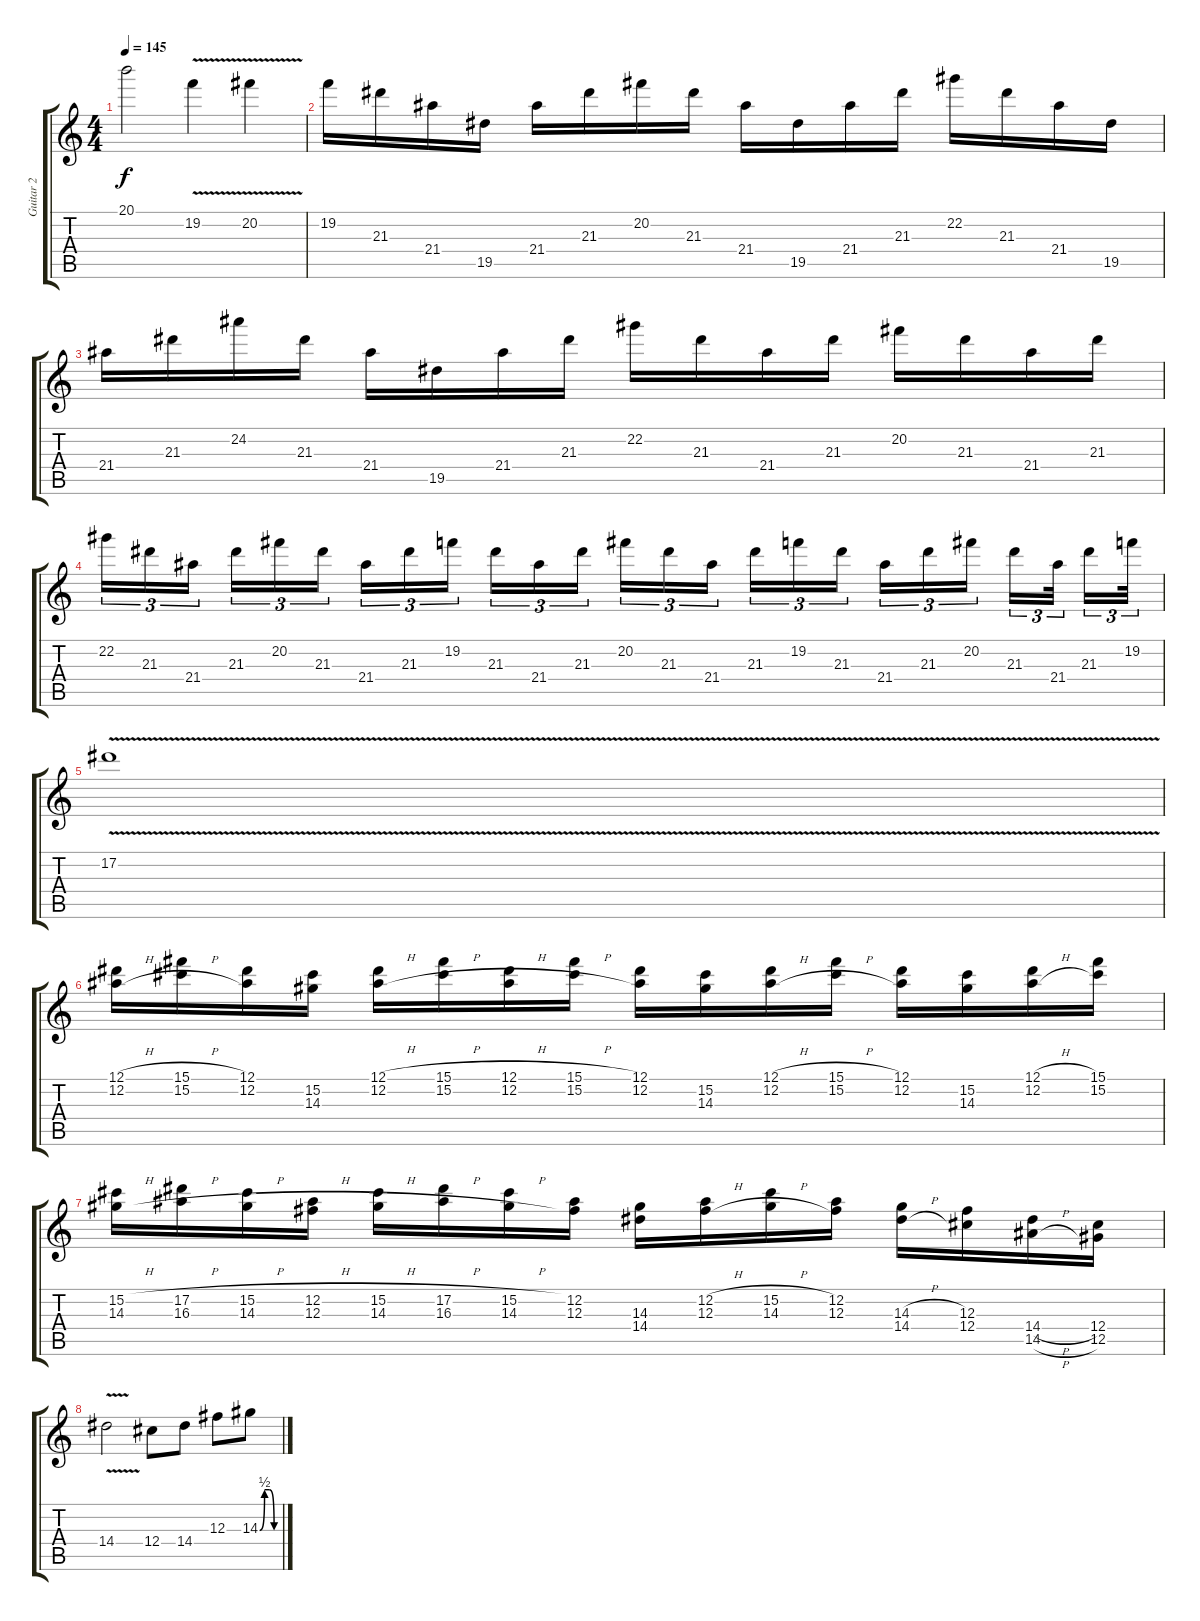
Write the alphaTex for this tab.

\track ("Guitar 2" "Guitar 2") {instrument distortionguitar}
\staff {score tabs}
\tuning (Eb4 Bb3 Gb3 Db3 Ab2 Eb2) {hide}
\ts (4 4)
\tempo 145
\clef g2
\ks c
20.1{t}.2{dy f} 19.2{v}.4 20.2{v}.4 |
19.2.16 21.3.16 21.4.16 19.5.16 21.4.16 21.3.16 20.2.16 21.3.16 21.4.16 19.5.16 21.4.16 21.3.16 22.2.16 21.3.16 21.4.16 19.5.16 |
21.4.16 21.3.16 24.2.16 21.3.16 21.4.16 19.5.16 21.4.16 21.3.16 22.2.16 21.3.16 21.4.16 21.3.16 20.2.16 21.3.16 21.4.16 21.3.16 |
22.2.16{tu (3 2)} 21.3.16{tu (3 2)} 21.4.16{tu (3 2)} 21.3.16{tu (3 2)} 20.2.16{tu (3 2)} 21.3.16{tu (3 2)} 21.4.16{tu (3 2)} 21.3.16{tu (3 2)} 19.2.16{tu (3 2)} 21.3.16{tu (3 2)} 21.4.16{tu (3 2)} 21.3.16{tu (3 2)} 20.2.16{tu (3 2)} 21.3.16{tu (3 2)} 21.4.16{tu (3 2)} 21.3.16{tu (3 2)} 19.2.16{tu (3 2)} 21.3.16{tu (3 2)} 21.4.16{tu (3 2)} 21.3.16{tu (3 2)} 20.2.16{tu (3 2)} 21.3.16{tu (3 2)} 21.4.32{tu (3 2)} 21.3.16{tu (3 2)} 19.2.32{tu (3 2)} |
17.2{v}.1 |
(12.1{h} 12.2{h}).16 (15.1{h} 15.2{h}).16 (12.1 12.2).16 (15.2 14.3).16 (12.1{h} 12.2{h}).16 (15.1{h} 15.2{h}).16 (12.1{h} 12.2{h}).16 (15.1{h} 15.2{h}).16 (12.1 12.2).16 (15.2 14.3).16 (12.1{h} 12.2{h}).16 (15.1{h} 15.2{h}).16 (12.1 12.2).16 (15.2 14.3).16 (12.1{h} 12.2{h}).16 (15.1 15.2).16 |
(15.2{h} 14.3{h}).16 (17.2{h} 16.3{h}).16 (15.2{h} 14.3{h}).16 (12.2{h} 12.3{h}).16 (15.2{h} 14.3{h}).16 (17.2{h} 16.3{h}).16 (15.2{h} 14.3{h}).16 (12.2 12.3).16 (14.3 14.4).16 (12.2{h} 12.3{h}).16 (15.2{h} 14.3{h}).16 (12.2 12.3).16 (14.3{h} 14.4{h}).16 (12.3 12.4).16 (14.4{h} 14.5{h}).16 (12.4 12.5).16 |
14.4{v}.2 12.4.8 14.4.8 12.3.8 14.3{be (custom 0 0 15 2 30 2 45 0 60 0)}.8
